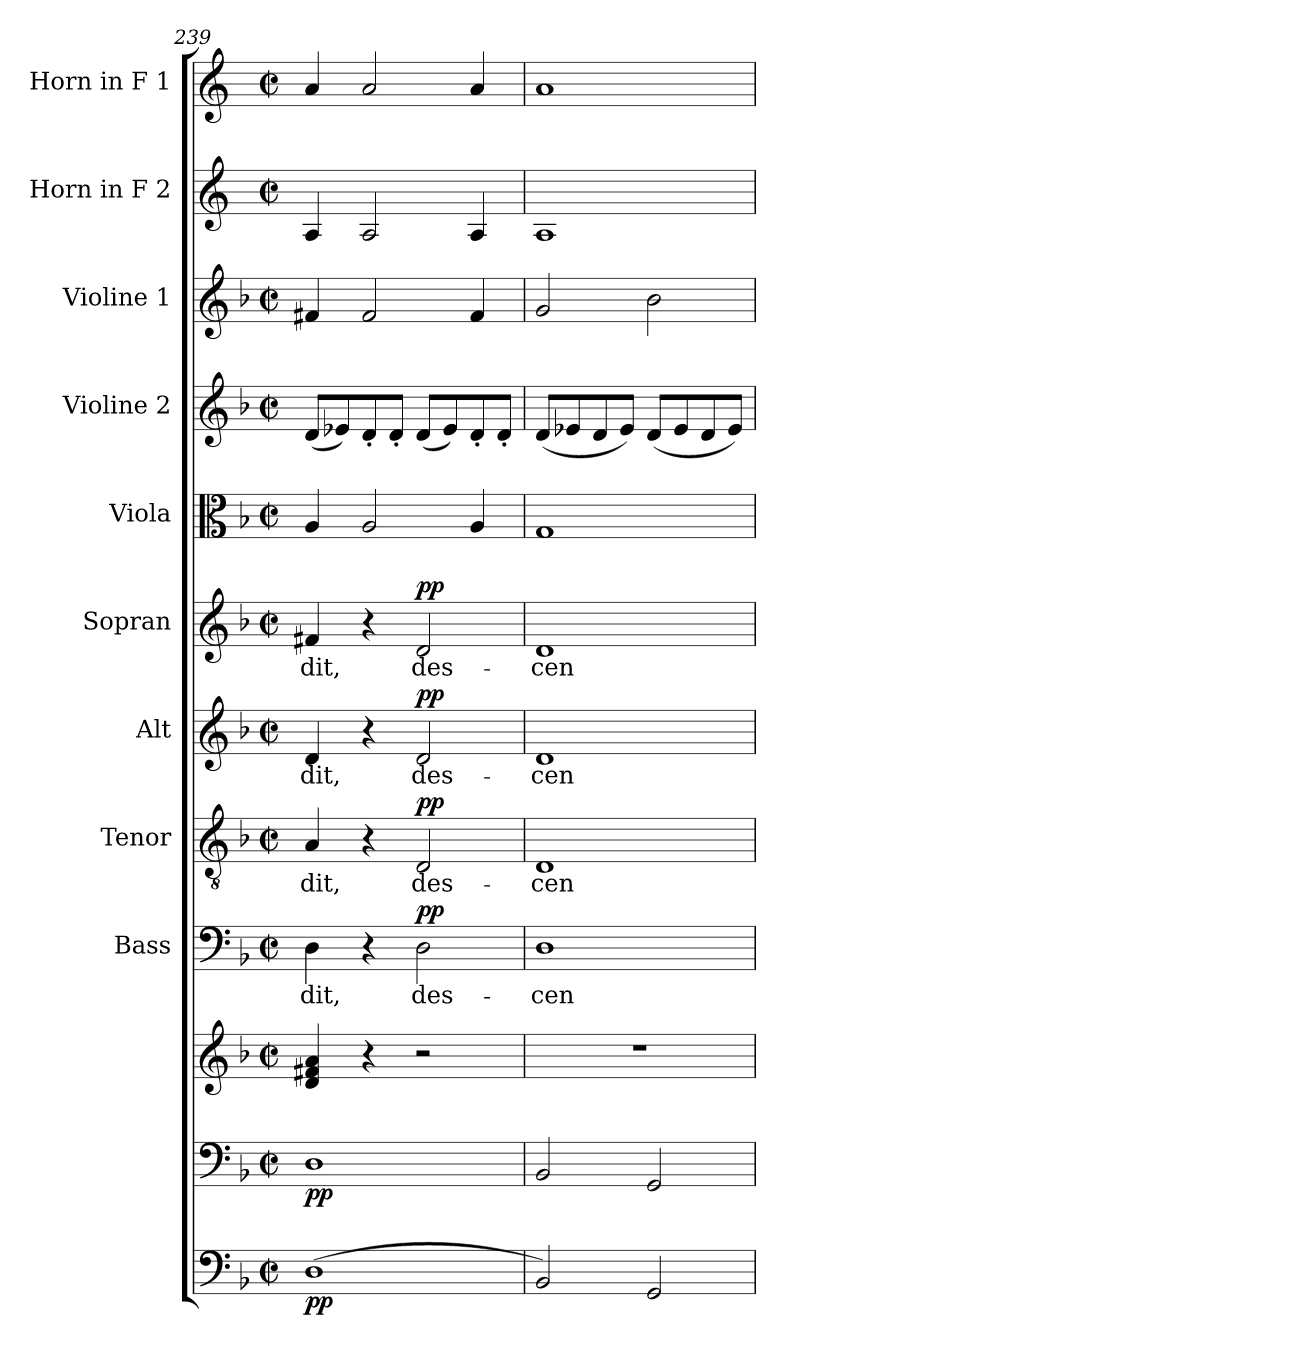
**kern	**dynam	**kern	**kern	**dynam	**kern	**text	**dynam	**kern	**text	**dynam	**kern	**text	**dynam	**kern	**text	**dynam	**kern	**kern	**kern	**kern	**kern
*part11	*part11	*part10	*part10	*part10	*part9	*part9	*part9	*part8	*part8	*part8	*part7	*part7	*part7	*part6	*part6	*part6	*part5	*part4	*part3	*part2	*part1
*staff12	*staff12	*staff11	*staff10	*staff10/11	*staff9	*staff9	*staff9	*staff8	*staff8	*staff8	*staff7	*staff7	*staff7	*staff6	*staff6	*staff6	*staff5	*staff4	*staff3	*staff2	*staff1
*	*	*	*	*	*I"Bass	*	*	*I"Tenor	*	*	*I"Alt	*	*	*I"Sopran	*	*	*I"Viola	*I"Violine 2	*I"Violine 1	*I"Horn in F 2	*I"Horn in F 1
*	*	*	*	*	*I'B.	*	*	*I'T.	*	*	*I'A.	*	*	*I'S.	*	*	*I'Vla.	*I'Vl. 2	*I'Vl. 1	*	*
*clefF4	*	*clefF4	*clefG2	*	*clefF4	*	*	*clefGv2	*	*	*clefG2	*	*	*clefG2	*	*	*clefC3	*clefG2	*clefG2	*clefG2	*clefG2
*ITrd7c12	*	*	*	*	*	*	*	*	*	*	*	*	*	*	*	*	*	*	*	*ITrd4c7	*ITrd4c7
*k[b-]	*	*k[b-]	*k[b-]	*	*k[b-]	*	*	*k[b-]	*	*	*k[b-]	*	*	*k[b-]	*	*	*k[b-]	*k[b-]	*k[b-]	*k[b-]	*k[b-]
*F:	*	*F:	*F:	*	*F:	*	*	*F:	*	*	*F:	*	*	*F:	*	*	*F:	*F:	*F:	*F:	*F:
*M2/2	*	*M2/2	*M2/2	*	*M2/2	*	*	*M2/2	*	*	*M2/2	*	*	*M2/2	*	*	*M2/2	*M2/2	*M2/2	*M2/2	*M2/2
*met(c|)	*	*met(c|)	*met(c|)	*	*met(c|)	*	*	*met(c|)	*	*	*met(c|)	*	*	*met(c|)	*	*	*met(c|)	*met(c|)	*met(c|)	*met(c|)	*met(c|)
=239	=239	=239	=239	=239	=239	=239	=239	=239	=239	=239	=239	=239	=239	=239	=239	=239	=239	=239	=239	=239	=239
!	!LO:DY:b	!	!	!LO:DY:b=2	!	!LO:LY:b	!	!	!LO:LY:b	!	!	!LO:LY:b	!	!	!LO:LY:b	!	!	!	!	!	!
(>1DD	pp	1D	4d/ 4f#X/ 4a/	pp	4D\	-dit,	.	4A/	-dit,	.	4d/	-dit,	.	4f#X/	-dit,	.	4A/	(<8d/L	4f#X/	4D/	4d/
.	.	.	.	.	.	.	.	.	.	.	.	.	.	.	.	.	.	8e-X/)	.	.	.
.	.	.	4r	.	4r	.	.	4r	.	.	4r	.	.	4r	.	.	2A/	8d'</	2f#/	2D/	2d/
.	.	.	.	.	.	.	.	.	.	.	.	.	.	.	.	.	.	8d'</J	.	.	.
!	!	!	!	!	!	!LO:LY:b	!LO:DY:a	!	!LO:LY:b	!LO:DY:a	!	!LO:LY:b	!LO:DY:a	!	!LO:LY:b	!LO:DY:a	!	!	!	!	!
.	.	.	2r	.	2D\	des-	pp	2D/	des-	pp	2d/	des-	pp	2d/	des-	pp	.	(<8d/L	.	.	.
.	.	.	.	.	.	.	.	.	.	.	.	.	.	.	.	.	.	8e-/)	.	.	.
.	.	.	.	.	.	.	.	.	.	.	.	.	.	.	.	.	4A/	8d'</	4f#/	4D/	4d/
.	.	.	.	.	.	.	.	.	.	.	.	.	.	.	.	.	.	8d'</J	.	.	.
!!LO:PB:g=z
=240	=240	=240	=240	=240	=240	=240	=240	=240	=240	=240	=240	=240	=240	=240	=240	=240	=240	=240	=240	=240	=240
!	!	!	!	!	!	!LO:LY:b	!	!	!LO:LY:b	!	!	!LO:LY:b	!	!	!LO:LY:b	!	!	!	!	!	!
2BBB-/)	.	2BB-/	1r	.	1D	-cen-	.	1D	-cen-	.	1d	-cen-	.	1d	-cen-	.	1G	(<8d/L	2g/	1D	1d
.	.	.	.	.	.	.	.	.	.	.	.	.	.	.	.	.	.	8e-X/	.	.	.
.	.	.	.	.	.	.	.	.	.	.	.	.	.	.	.	.	.	8d/	.	.	.
.	.	.	.	.	.	.	.	.	.	.	.	.	.	.	.	.	.	8e-/J)	.	.	.
2GGG/	.	2GG/	.	.	.	.	.	.	.	.	.	.	.	.	.	.	.	(<8d/L	2b-\	.	.
.	.	.	.	.	.	.	.	.	.	.	.	.	.	.	.	.	.	8e-/	.	.	.
.	.	.	.	.	.	.	.	.	.	.	.	.	.	.	.	.	.	8d/	.	.	.
.	.	.	.	.	.	.	.	.	.	.	.	.	.	.	.	.	.	8e-/J)	.	.	.
=	=	=	=	=	=	=	=	=	=	=	=	=	=	=	=	=	=	=	=	=	=
*-	*-	*-	*-	*-	*-	*-	*-	*-	*-	*-	*-	*-	*-	*-	*-	*-	*-	*-	*-	*-	*-
